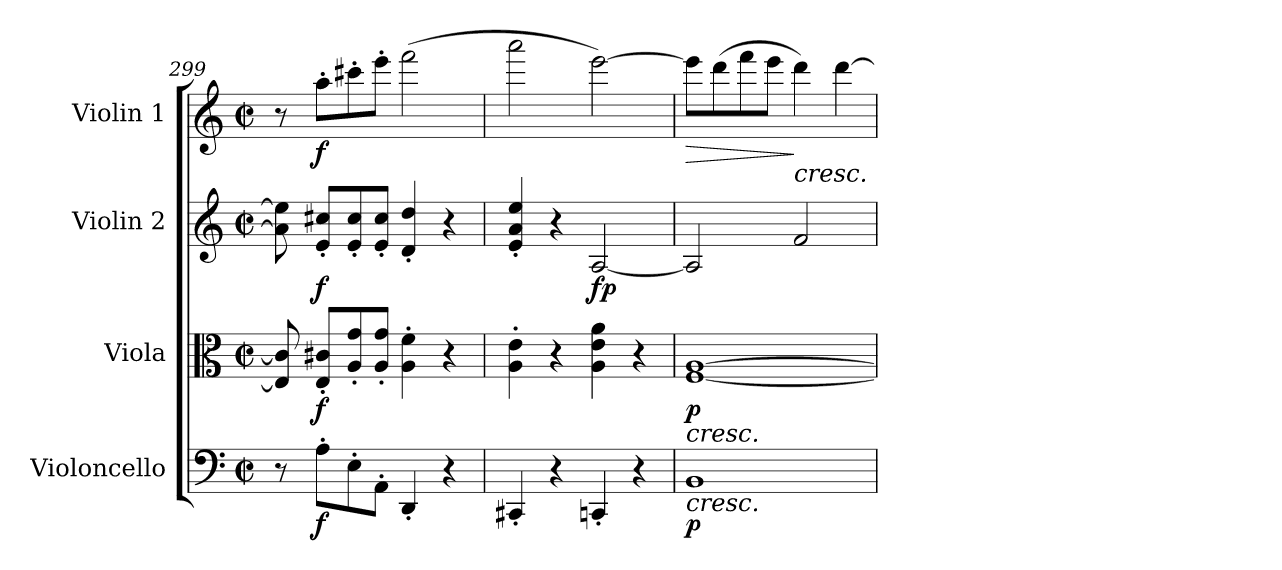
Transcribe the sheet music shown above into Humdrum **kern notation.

**kern	**dynam	**kern	**dynam	**kern	**dynam	**kern	**dynam
*part4	*part4	*part3	*part3	*part2	*part2	*part1	*part1
*staff4	*staff4	*staff3	*staff3	*staff2	*staff2	*staff1	*staff1
*I"Violoncello	*	*I"Viola	*	*I"Violin 2	*	*I"Violin 1	*
*I'Vc	*	*I'Vla	*	*I'Vln	*	*I'Vln	*
*clefF4	*	*clefC3	*	*clefG2	*	*clefG2	*
*k[]	*	*k[]	*	*k[]	*	*k[]	*
*M2/2	*	*M2/2	*	*M2/2	*	*M2/2	*
*met(c|)	*	*met(c|)	*	*met(c|)	*	*met(c|)	*
=299	=299	=299	=299	=299	=299	=299	=299
8r	.	8E/] 8c/]	.	8a\] 8ee\]	.	8r	.
!	!LO:DY:b	!	!LO:DY:b	!	!LO:DY:b	!	!LO:DY:b
8A'\L	f	8E/' 8c#X/'L	f	8e/' 8cc#X/'L	f	8aa'\L	f
8E'\	.	8A/' 8g/'	.	8e/' 8cc#/'	.	8ccc#X'\	.
8AA'\J	.	8A/' 8g/'J	.	8e/' 8cc#/'J	.	8eee'\J	.
4DD'/	.	4A\' 4f\'	.	4d/' 4dd/'	.	(2fff\	.
4r	.	4r	.	4r	.	.	.
=300	=300	=300	=300	=300	=300	=300	=300
4CC#X'/	.	4A\' 4e\'	.	4e/' 4a/' 4ee/'	.	2aaa\	.
4r	.	4r	.	4r	.	.	.
!	!	!	!	!	!LO:DY:b	!	!
4CCn'/	.	4A\ 4e\ 4a\	.	[2A/	fp	[2eee\)	.
4r	.	4r	.	.	.	.	.
=301	=301	=301	=301	=301	=301	=301	=301
!	!	!LO:TX:b:i:t=cresc.	!	!	!	!	!
!LO:TX:b:i:t=cresc.	!	!	!	!	!	!	!
!	!LO:DY:b	!	!LO:DY:b	!	!	!	!LO:HP:b
1BB	p	[1F [1A	p	2A/]	.	8eee\L]	>
.	.	.	.	.	.	(8ddd\	.
.	.	.	.	.	.	8fff\	.
.	.	.	.	.	.	8eee\J	.
!	!	!	!	!	!	!LO:TX:b:i:t=cresc.	!
.	.	.	.	2f/	.	4ddd\)	]
.	.	.	.	.	.	[4ddd\	.
=	=	=	=	=	=	=	=
*-	*-	*-	*-	*-	*-	*-	*-
